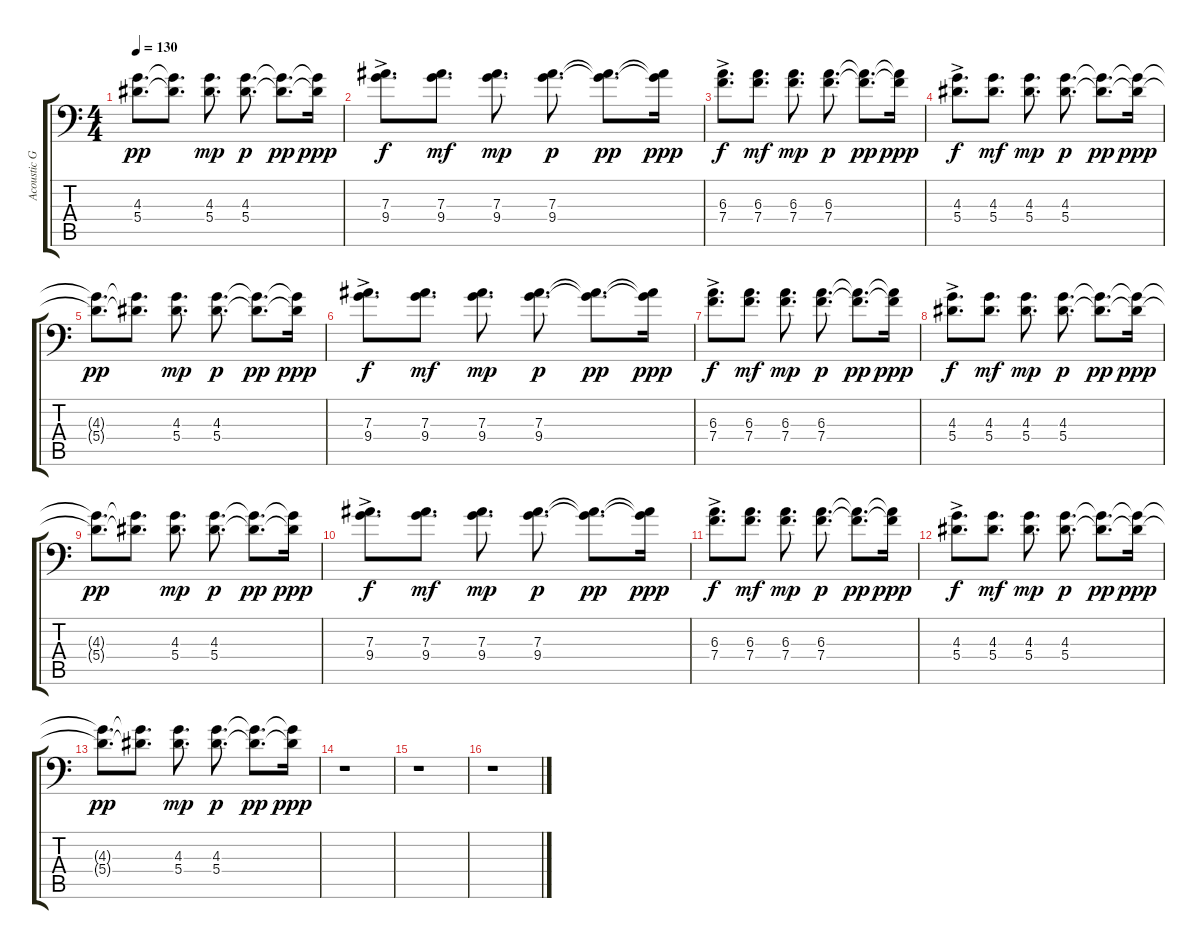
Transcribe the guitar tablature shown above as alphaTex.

\track ("Acoustic Guitar" "Acoustic G") {instrument acousticguitarsteel}
\staff {score tabs}
\tuning (C4 G3 Eb3 Bb2 F2 Bb1) {hide}
\ts (4 4)
\tempo 130
\clef f4
\ks c
(4.3{t} 5.4{t}).8{d dy pp} (4.3{t} 5.4{t}).8{d} (4.3 5.4).8{d dy mp} (4.3 5.4).8{d dy p} (4.3{t} 5.4{t}).8{d dy pp} (4.3{t} 5.4{t}).16{dy ppp} |
(7.3{ac} 9.4{ac}).8{d dy f} (7.3 9.4).8{d dy mf} (7.3 9.4).8{d dy mp} (7.3 9.4).8{d dy p} (7.3{t} 9.4{t}).8{d dy pp} (7.3{t} 9.4{t}).16{dy ppp} |
(6.3{ac} 7.4{ac}).8{d dy f} (6.3 7.4).8{d dy mf} (6.3 7.4).8{d dy mp} (6.3 7.4).8{d dy p} (6.3{t} 7.4{t}).8{d dy pp} (6.3{t} 7.4{t}).16{dy ppp} |
(4.3{ac} 5.4{ac}).8{d dy f} (4.3 5.4).8{d dy mf} (4.3 5.4).8{d dy mp} (4.3 5.4).8{d dy p} (4.3{t} 5.4{t}).8{d dy pp} (4.3{t} 5.4{t}).16{dy ppp} |
(4.3{t} 5.4{t}).8{d dy pp} (4.3{t} 5.4{t}).8{d} (4.3 5.4).8{d dy mp} (4.3 5.4).8{d dy p} (4.3{t} 5.4{t}).8{d dy pp} (4.3{t} 5.4{t}).16{dy ppp} |
(7.3{ac} 9.4{ac}).8{d dy f} (7.3 9.4).8{d dy mf} (7.3 9.4).8{d dy mp} (7.3 9.4).8{d dy p} (7.3{t} 9.4{t}).8{d dy pp} (7.3{t} 9.4{t}).16{dy ppp} |
(6.3{ac} 7.4{ac}).8{d dy f} (6.3 7.4).8{d dy mf} (6.3 7.4).8{d dy mp} (6.3 7.4).8{d dy p} (6.3{t} 7.4{t}).8{d dy pp} (6.3{t} 7.4{t}).16{dy ppp} |
(4.3{ac} 5.4{ac}).8{d dy f} (4.3 5.4).8{d dy mf} (4.3 5.4).8{d dy mp} (4.3 5.4).8{d dy p} (4.3{t} 5.4{t}).8{d dy pp} (4.3{t} 5.4{t}).16{dy ppp} |
(4.3{t} 5.4{t}).8{d dy pp} (4.3{t} 5.4{t}).8{d} (4.3 5.4).8{d dy mp} (4.3 5.4).8{d dy p} (4.3{t} 5.4{t}).8{d dy pp} (4.3{t} 5.4{t}).16{dy ppp} |
(7.3{ac} 9.4{ac}).8{d dy f} (7.3 9.4).8{d dy mf} (7.3 9.4).8{d dy mp} (7.3 9.4).8{d dy p} (7.3{t} 9.4{t}).8{d dy pp} (7.3{t} 9.4{t}).16{dy ppp} |
(6.3{ac} 7.4{ac}).8{d dy f} (6.3 7.4).8{d dy mf} (6.3 7.4).8{d dy mp} (6.3 7.4).8{d dy p} (6.3{t} 7.4{t}).8{d dy pp} (6.3{t} 7.4{t}).16{dy ppp} |
(4.3{ac} 5.4{ac}).8{d dy f} (4.3 5.4).8{d dy mf} (4.3 5.4).8{d dy mp} (4.3 5.4).8{d dy p} (4.3{t} 5.4{t}).8{d dy pp} (4.3{t} 5.4{t}).16{dy ppp} |
(4.3{t} 5.4{t}).8{d dy pp} (4.3{t} 5.4{t}).8{d} (4.3 5.4).8{d dy mp} (4.3 5.4).8{d dy p} (4.3{t} 5.4{t}).8{d dy pp} (4.3{t} 5.4{t}).16{dy ppp} |
r.1 |
r.1 |
r.1
